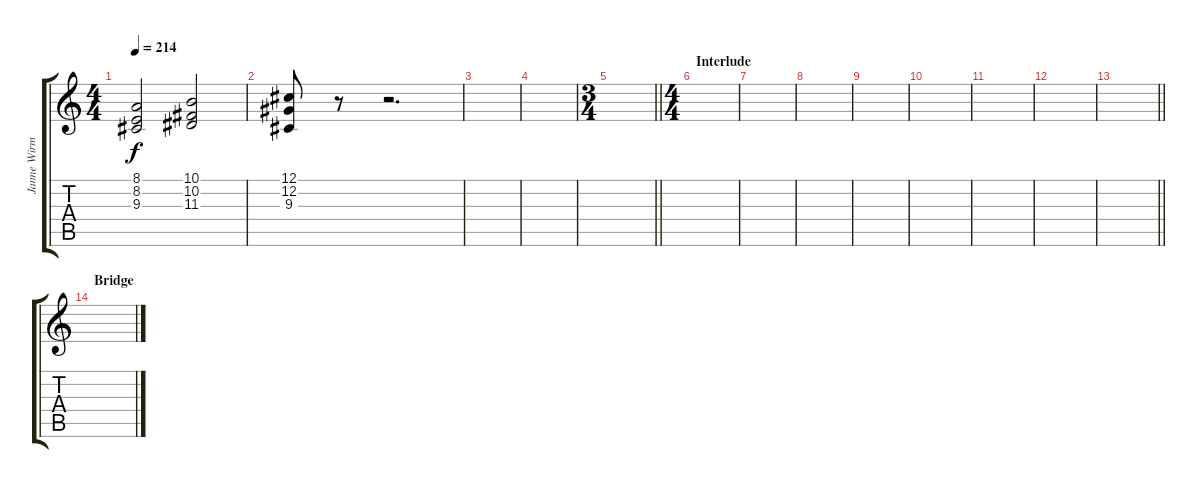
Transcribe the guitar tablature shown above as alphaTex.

\track ("Janne Wirman" "Janne Wirm") {instrument vibraphone}
\staff {score tabs}
\tuning (Db4 Ab3 E3 B2 Gb2 Db2) {hide}
\ts (4 4)
\tempo 214
\clef g2
\ks c
(8.1 8.2 9.3).2{dy f} (10.1 10.2 11.3).2 |
(12.1 12.2 9.3).8 r.8 r.2{d} |
|
|
\ts (3 4)
\barLineRight lightlight
|
\ts (4 4)
\section ("" "Interlude")
|
|
|
|
|
|
|
\barLineRight lightlight
|
\section ("" "Bridge")
